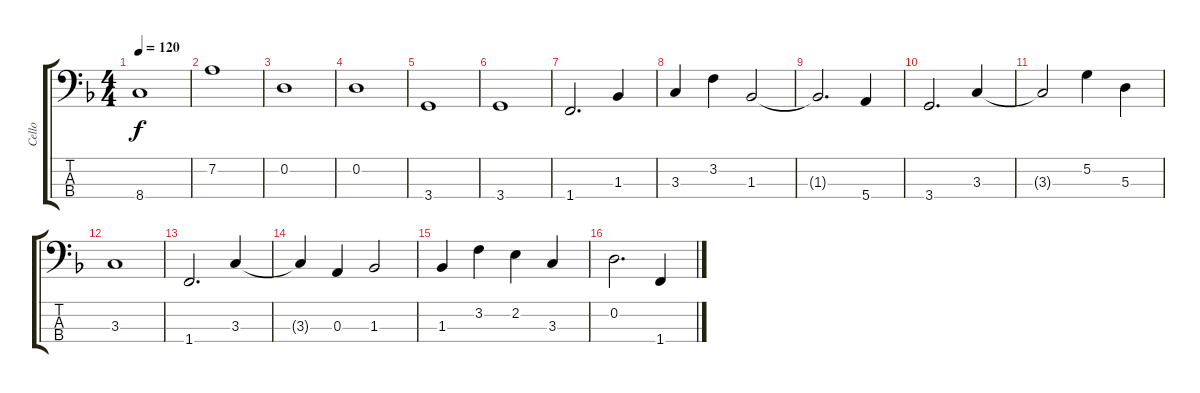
\track ("Cello" "Cello") {instrument fretlessbass}
\staff {score tabs}
\tuning (G2 D2 A1 E1) {hide}
\ts (4 4)
\tempo 120
\clef f4
\ks f
8.4.1{dy f} |
7.2.1 |
0.2.1 |
0.2.1 |
3.4.1 |
3.4.1 |
1.4.2{d} 1.3.4 |
3.3.4 3.2.4 1.3.2 |
1.3{t}.2{d} 5.4.4 |
3.4.2{d} 3.3.4 |
3.3{t}.2 5.2.4 5.3.4 |
3.3.1 |
1.4.2{d} 3.3.4 |
3.3{t}.4 0.3.4 1.3.2 |
1.3.4 3.2.4 2.2.4 3.3.4 |
0.2.2{d} 1.4.4
